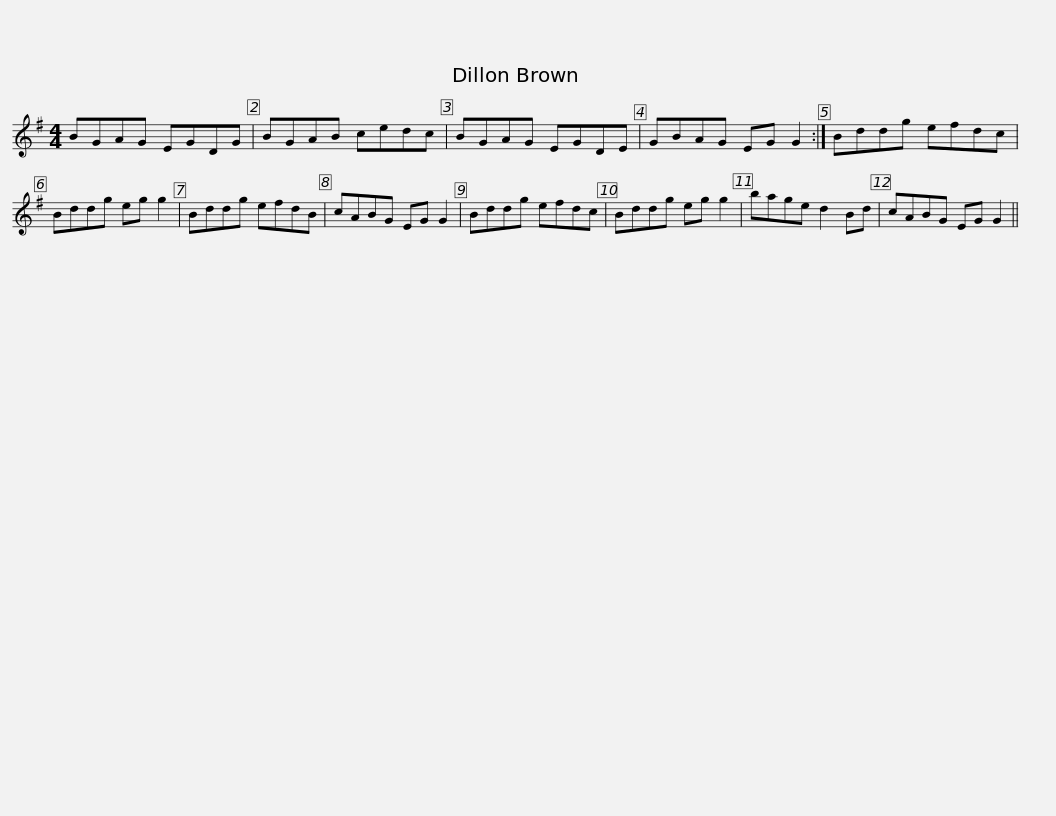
X:1
L:1/8
M:4/4
I:linebreak $
K:G
V:1 treble
V:1
 BGAG EGDG | BGAB cedc | BGAG EGDE | GBAG EG G2 :| Bddg efdc |$ %5
 Bddg eg g2 | Bddg efdB | cABG EG G2 | Bddg efdc | Bddg eg g2 | %10
 bage d2 Bd |$ cABG EG G2 || %12
